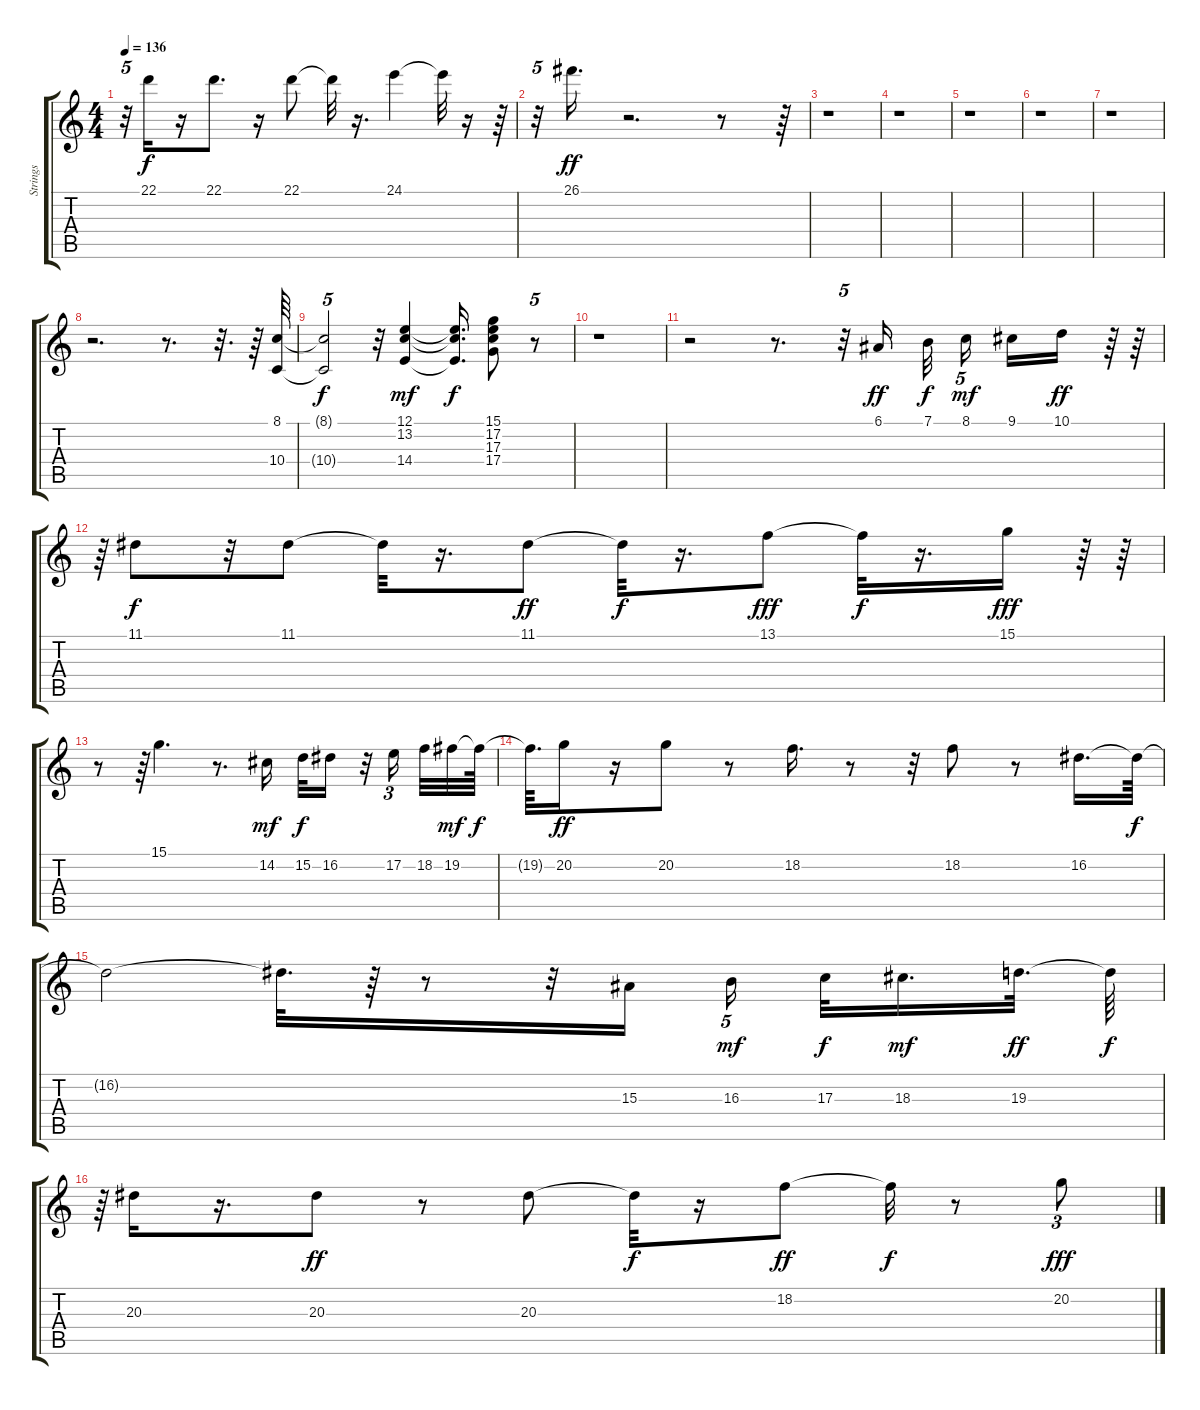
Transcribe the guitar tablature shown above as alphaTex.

\track ("Strings" "Strings") {instrument stringensemble1}
\staff {score tabs}
\tuning (E4 B3 G3 D3 A2 E2) {hide}
\ts (4 4)
\tempo 136
\clef g2
\ks c
r.32{tu (5 4) dy f} 22.1.16 r.16 22.1.8{d} r.16 22.1.8 22.1{t}.32 r.16{d} 24.1.4 24.1{t}.32 r.16 r.64 |
r.32{tu (5 4)} 26.1.16{d dy ff} r.2{d} r.8 r.64 |
r.1 |
r.1 |
r.1 |
r.1 |
r.1 |
r.2{d} r.8{d} r.32{d} r.64 (8.1 10.4).64{volume 13 balance 8} |
(8.1{t} 10.4{t}).2{tu (5 4) dy f} r.32 (12.1 13.2 14.4).4{dy mf} (12.1{t} 13.2{t} 14.4{t}).16{d dy f} (15.1 17.2 17.3 17.4).8 r.8{tu (5 4)} |
r.1 |
r.2 r.8{d} r.32{tu (5 4)} 6.1.16{dy ff volume 13 balance 8} 7.1.32{dy f} 8.1.16{tu (5 4) dy mf} 9.1.16 10.1.16{dy ff} r.64 r.64 |
r.64{tu (5 4)} 11.1.8{dy f} r.32 11.1.8 11.1{t}.32 r.16{d} 11.1.8{dy ff} 11.1{t}.32{dy f} r.16{d} 13.1.8{dy fff} 13.1{t}.32{dy f} r.16{d} 15.1.16{dy fff} r.64 r.64 |
r.8 r.64{tu (5 4)} 15.1.4{d} r.8{d} 14.2.16{dy mf} 15.2.32{dy f} 16.2.16 r.32 17.2.16{tu (3 2)} 18.2.32 19.2.32{dy mf} 19.2{t}.64{dy f} |
19.2{t}.64{d} 20.2.16{dy ff} r.16 20.2.8 r.8 18.2.16{d} r.8 r.32 18.2.8 r.8 16.2.16{d} 16.2{t}.64{dy f} |
16.2{t}.2 16.2{t}.32{d} r.64 r.8 r.32 15.3.16 16.3.16{tu (5 4) dy mf} 17.3.32{dy f} 18.3.16{d dy mf} 19.3.32{d dy ff} 19.3{t}.64{dy f} |
r.64{tu (3 2)} 20.3.16 r.16{d} 20.3.8{dy ff} r.8 20.3.8 20.3{t}.32{dy f} r.16 18.2.8{dy ff} 18.2{t}.32{dy f} r.8 20.2.8{tu (3 2) dy fff}
